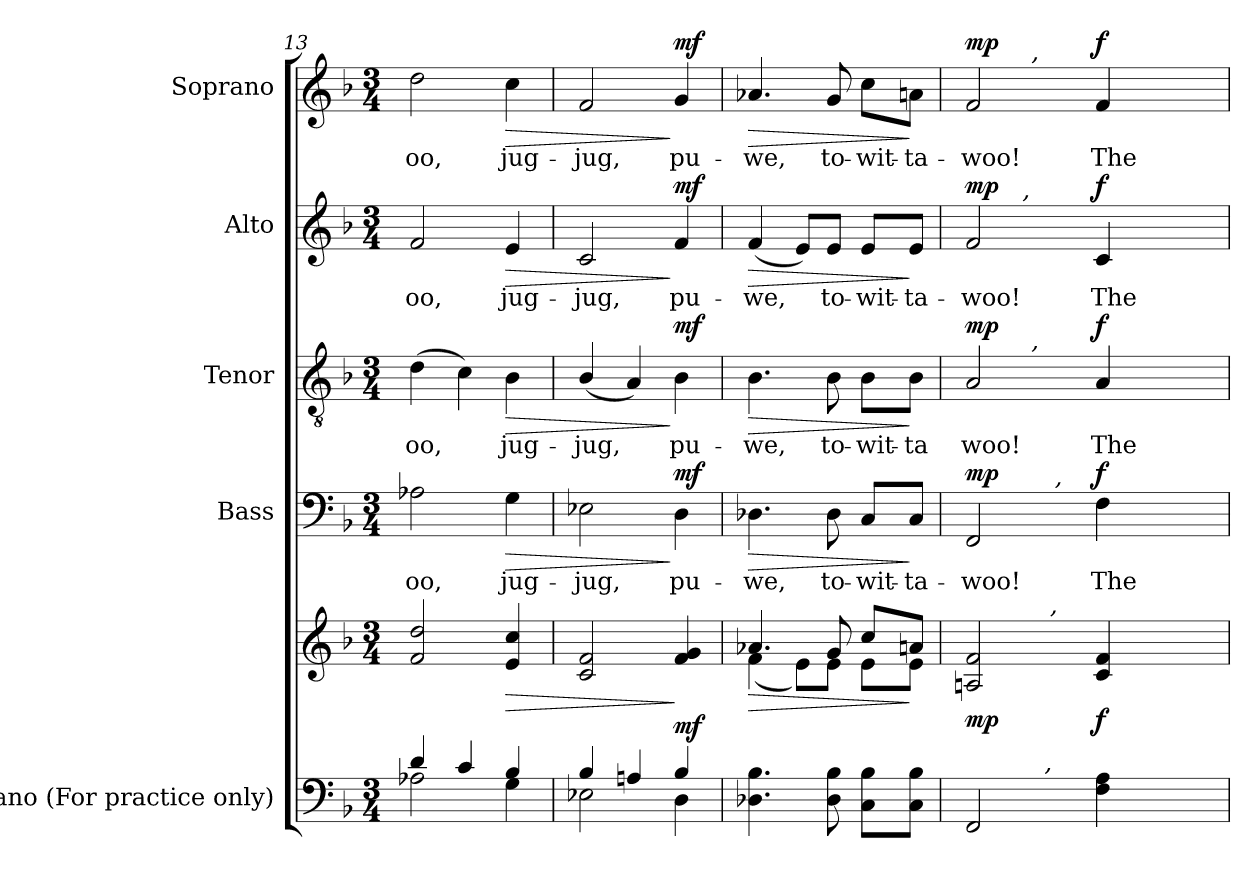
**kern	**kern	**dynam	**kern	**text	**dynam	**kern	**text	**dynam	**kern	**text	**dynam	**kern	**text	**dynam
*part5	*part5	*part5	*part4	*part4	*part4	*part3	*part3	*part3	*part2	*part2	*part2	*part1	*part1	*part1
*staff6	*staff5	*staff5/6	*staff4	*staff4	*staff4	*staff3	*staff3	*staff3	*staff2	*staff2	*staff2	*staff1	*staff1	*staff1
*I"Piano (For practice only)	*	*	*I"Bass	*	*	*I"Tenor	*	*	*I"Alto	*	*	*I"Soprano	*	*
*I'Pno.	*	*	*I'B.	*	*	*I'T.	*	*	*I'A.	*	*	*I'S.	*	*
!!LO:PB:g=z
*clefF4	*clefG2	*	*clefF4	*	*	*clefGv2	*	*	*clefG2	*	*	*clefG2	*	*
*	*	*	*	*	*	*ITrd7c12	*	*	*	*	*	*	*	*
*k[b-]	*k[b-]	*	*k[b-]	*	*	*k[b-]	*	*	*k[b-]	*	*	*k[b-]	*	*
*F:	*F:	*	*F:	*	*	*F:	*	*	*F:	*	*	*F:	*	*
*M3/4	*M3/4	*	*M3/4	*	*	*M3/4	*	*	*M3/4	*	*	*M3/4	*	*
=13	=13	=13	=13	=13	=13	=13	=13	=13	=13	=13	=13	=13	=13	=13
*^	*	*	*	*	*	*	*	*	*	*	*	*	*	*
!	!	!	!	!	!LO:LY:b:color=#000000	!	!	!	!	!	!	!	!	!	!
!	!	!	!	!	!	!	!	!LO:LY:b:color=#000000	!	!	!	!	!	!	!
!	!	!	!	!	!	!	!	!	!	!	!LO:LY:b:color=#000000	!	!	!	!
!	!	!	!	!	!	!	!	!	!	!	!	!	!	!LO:LY:b:color=#000000	!
4di/	2A-Xi\	2fi/ 2ddi	.	2A-Xi\	-oo,	.	(4Di\	-oo,	.	2fi/	-oo,	.	2ddi\	-oo,	.
4ci/	.	.	.	.	.	.	4Ci\)	.	.	.	.	.	.	.	.
!	!	!	!LO:HP:b	!	!	!	!	!	!	!	!	!	!	!	!
!	!	!	!	!	!LO:LY:b:color=#000000	!LO:HP:b	!	!	!	!	!	!	!	!	!
!	!	!	!	!	!	!	!	!LO:LY:b:color=#000000	!LO:HP:b	!	!	!	!	!	!
!	!	!	!	!	!	!	!	!	!	!	!LO:LY:b:color=#000000	!LO:HP:b	!	!	!
!	!	!	!	!	!	!	!	!	!	!	!	!	!	!LO:LY:b:color=#000000	!LO:HP:b
4B-i/	4Gi\	4ei/ 4cci	>	4Gi\	jug-	>	4BB-i\	jug-	>	4ei/	jug-	>	4cci\	jug-	>
=14	=14	=14	=14	=14	=14	=14	=14	=14	=14	=14	=14	=14	=14	=14	=14
!	!	!	!	!	!LO:LY:b:color=#000000	!	!	!	!	!	!	!	!	!	!
!	!	!	!	!	!	!	!	!LO:LY:b:color=#000000	!	!	!	!	!	!	!
!	!	!	!	!	!	!	!	!	!	!	!LO:LY:b:color=#000000	!	!	!	!
!	!	!	!	!	!	!	!	!	!	!	!	!	!	!LO:LY:b:color=#000000	!
4B-i/	2E-Xi\	2ci/ 2fi	.	2E-Xi\	-jug,	.	(4BB-i/	-jug,	.	2ci/	-jug,	.	2fi/	-jug,	.
4Ani/	.	.	.	.	.	.	4AAi/)	.	.	.	.	.	.	.	.
!	!	!	!	!	!LO:LY:b:color=#000000	!	!	!	!	!	!	!	!	!	!
!	!	!	!	!	!	!	!	!LO:LY:b:color=#000000	!	!	!	!	!	!	!
!	!	!	!	!	!	!	!	!	!	!	!LO:LY:b:color=#000000	!	!	!	!
!	!	!	!	!	!	!	!	!	!	!	!	!	!	!LO:LY:b:color=#000000	!
4B-i/	4Di\	4fi/ 4gi	] mf	4Di\	pu-	] mf	4BB-i\	pu-	] mf	4fi/	pu-	] mf	4gi/	pu-	] mf
=15	=15	=15	=15	=15	=15	=15	=15	=15	=15	=15	=15	=15	=15	=15	=15
*	*	*^	*	*	*	*	*	*	*	*	*	*	*	*	*
!	!	!	!	!LO:HP:b	!	!	!	!	!	!	!	!	!	!	!	!
*v	*v	*	*	*	*	*	*	*	*	*	*	*	*	*	*	*
*^	*	*	*	*	*	*	*	*	*	*	*	*	*	*	*
!	!	!	!	!	!	!LO:LY:b:color=#000000	!LO:HP:b	!	!	!	!	!	!	!	!	!
*v	*v	*	*	*	*	*	*	*	*	*	*	*	*	*	*	*
*^	*	*	*	*	*	*	*	*	*	*	*	*	*	*	*
!	!	!	!	!	!	!	!	!	!LO:LY:b:color=#000000	!LO:HP:b	!	!	!	!	!	!
*v	*v	*	*	*	*	*	*	*	*	*	*	*	*	*	*	*
*^	*	*	*	*	*	*	*	*	*	*	*	*	*	*	*
!	!	!	!	!	!	!	!	!	!	!	!	!LO:LY:b:color=#000000	!LO:HP:b	!	!	!
*v	*v	*	*	*	*	*	*	*	*	*	*	*	*	*	*	*
*^	*	*	*	*	*	*	*	*	*	*	*	*	*	*	*
!	!	!	!	!	!	!	!	!	!	!	!	!	!	!	!LO:LY:b:color=#000000	!LO:HP:b
*v	*v	*	*	*	*	*	*	*	*	*	*	*	*	*	*	*
4.D-Xi\ 4.B-i	4.a-Xi/	(4fi\	>	4.D-Xi\	-we,	>	4.BB-i\	-we,	>	(4fi/	-we,	>	4.a-Xi/	-we,	>
.	.	8ei\L)	.	.	.	.	.	.	.	8ei/L)	.	.	.	.	.
!	!	!	!	!	!LO:LY:b:color=#000000	!	!	!	!	!	!	!	!	!	!
!	!	!	!	!	!	!	!	!LO:LY:b:color=#000000	!	!	!	!	!	!	!
!	!	!	!	!	!	!	!	!	!	!	!LO:LY:b:color=#000000	!	!	!	!
!	!	!	!	!	!	!	!	!	!	!	!	!	!	!LO:LY:b:color=#000000	!
8D-i\ 8B-i	8gi/	8ei\J	.	8D-i\	to-	.	8BB-i\	to-	.	8ei/J	to-	.	8gi/	to-	.
!	!	!	!	!	!LO:LY:b:color=#000000	!	!	!	!	!	!	!	!	!	!
!	!	!	!	!	!	!	!	!LO:LY:b:color=#000000	!	!	!	!	!	!	!
!	!	!	!	!	!	!	!	!	!	!	!LO:LY:b:color=#000000	!	!	!	!
!	!	!	!	!	!	!	!	!	!	!	!	!	!	!LO:LY:b:color=#000000	!
8Ci\ 8B-iL	8cci/L	8ei\L	.	8Ci/L	-wit-	.	8BB-i\L	-wit-	.	8ei/L	-wit-	.	8cci\L	-wit-	.
!	!	!	!	!	!LO:LY:b:color=#000000	!	!	!	!	!	!	!	!	!	!
!	!	!	!	!	!	!	!	!LO:LY:b:color=#000000	!	!	!	!	!	!	!
!	!	!	!	!	!	!	!	!	!	!	!LO:LY:b:color=#000000	!	!	!	!
!	!	!	!	!	!	!	!	!	!	!	!	!	!	!LO:LY:b:color=#000000	!
8Ci\ 8B-iJ	8ani/J	8ei\J	]	8Ci/J	-ta-	]	8BB-i\J	-ta	]	8ei/J	-ta-	]	8ani\J	-ta-	]
=16	=16	=16	=16	=16	=16	=16	=16	=16	=16	=16	=16	=16	=16	=16	=16
!	!	!	!	!	!LO:LY:b:color=#000000	!	!	!	!	!	!	!	!	!	!
!	!	!	!	!	!	!	!	!LO:LY:b:color=#000000	!	!	!	!	!	!	!
!	!	!	!	!	!	!	!	!	!	!	!LO:LY:b:color=#000000	!	!	!	!
!	!	!	!	!	!	!	!	!	!	!	!	!	!	!LO:LY:b:color=#000000	!
*^	*	*	*	*^	*	*	*^	*	*	*^	*	*	*^	*	*
2FFi/	4ryy	2Ani/ 2fi	4ryy	mp	2FFi/	4ryy	-woo!	mp	2AAi/	4ryy	woo!	mp	2fi/	4ryy	-woo!	mp	2fi/	4ryy	-woo!	mp
.	32ryy	.	32.ryy	.	.	32ryy	.	.	.	64ryy	.	.	.	128ryy	.	.	.	64ryy	.	.
.	.	.	.	.	.	.	.	.	.	.	.	.	.	512.ryy	.	.	.	.	.	.
!	!	!	!	!	!	!	!	!	!	!	!	!	!	!LO:TX:a:i:t=,	!	!	!	!	!	!
.	.	.	.	.	.	.	.	.	.	.	.	.	.	4ryy	.	.	.	.	.	.
.	.	.	.	.	.	.	.	.	.	256.ryy	.	.	.	.	.	.	.	256.ryy	.	.
!	!	!	!	!	!	!	!	!	!	!	!	!	!	!	!	!	!	!LO:TX:a:i:t=,	!	!
!	!	!	!	!	!	!	!	!	!	!LO:TX:a:i:t=,	!	!	!	!	!	!	!	!	!	!
.	.	.	.	.	.	.	.	.	.	4ryy	.	.	.	.	.	.	.	4ryy	.	.
.	128ryy	.	.	.	.	64ryy	.	.	.	.	.	.	.	.	.	.	.	.	.	.
.	1024ryy	.	.	.	.	.	.	.	.	.	.	.	.	.	.	.	.	.	.	.
!	!LO:TX:a:i:t=,	!	!	!	!	!	!	!	!	!	!	!	!	!	!	!	!	!	!	!
.	4ryy	.	.	.	.	.	.	.	.	.	.	.	.	.	.	.	.	.	.	.
!	!	!	!LO:TX:a:i:t=,	!	!	!	!	!	!	!	!	!	!	!	!	!	!	!	!	!
.	.	.	4ryy	.	.	256.ryy	.	.	.	.	.	.	.	.	.	.	.	.	.	.
!	!	!	!	!	!	!LO:TX:a:i:t=,	!	!	!	!	!	!	!	!	!	!	!	!	!	!
.	.	.	.	.	.	4ryy	.	.	.	.	.	.	.	.	.	.	.	.	.	.
!	!	!	!	!	!	!	!LO:LY:b:color=#000000	!	!	!	!	!	!	!	!	!	!	!	!	!
!	!	!	!	!	!	!	!	!	!	!	!LO:LY:b:color=#000000	!	!	!	!	!	!	!	!	!
!	!	!	!	!	!	!	!	!	!	!	!	!	!	!	!LO:LY:b:color=#000000	!	!	!	!	!
!	!	!	!	!	!	!	!	!	!	!	!	!	!	!	!	!	!	!	!LO:LY:b:color=#000000	!
4Fi\ 4Ai	.	4ci/ 4fi	.	f	4Fi\	.	The	f	4AAi/	.	The	f	4ci/	.	The	f	4fi/	.	The	f
.	.	.	.	.	.	.	.	.	.	.	.	.	.	8ryy	.	.	.	.	.	.
.	.	.	.	.	.	.	.	.	.	8ryy	.	.	.	.	.	.	.	8ryy	.	.
.	8ryy	.	.	.	.	.	.	.	.	.	.	.	.	.	.	.	.	.	.	.
.	.	.	8ryy	.	.	.	.	.	.	.	.	.	.	.	.	.	.	.	.	.
.	.	.	.	.	.	8ryy	.	.	.	.	.	.	.	.	.	.	.	.	.	.
.	.	.	.	.	.	.	.	.	.	.	.	.	.	16ryy	.	.	.	.	.	.
.	.	.	.	.	.	.	.	.	.	16ryy	.	.	.	.	.	.	.	16ryy	.	.
.	16ryy	.	.	.	.	.	.	.	.	.	.	.	.	.	.	.	.	.	.	.
.	.	.	16ryy	.	.	.	.	.	.	.	.	.	.	.	.	.	.	.	.	.
.	.	.	.	.	.	16ryy	.	.	.	.	.	.	.	.	.	.	.	.	.	.
.	.	.	.	.	.	.	.	.	.	.	.	.	.	32ryy	.	.	.	.	.	.
.	.	.	.	.	.	.	.	.	.	32ryy	.	.	.	.	.	.	.	32ryy	.	.
.	64ryy	.	.	.	.	.	.	.	.	.	.	.	.	.	.	.	.	.	.	.
.	.	.	.	.	.	.	.	.	.	.	.	.	.	64ryy	.	.	.	.	.	.
.	.	.	64ryy	.	.	.	.	.	.	.	.	.	.	.	.	.	.	.	.	.
.	.	.	.	.	.	128ryy	.	.	.	128ryy	.	.	.	.	.	.	.	128ryy	.	.
.	256..ryy	.	.	.	.	.	.	.	.	.	.	.	.	.	.	.	.	.	.	.
.	.	.	.	.	.	.	.	.	.	.	.	.	.	256ryy	.	.	.	.	.	.
.	.	.	.	.	.	512ryy	.	.	.	512ryy	.	.	.	.	.	.	.	512ryy	.	.
.	.	.	.	.	.	.	.	.	.	.	.	.	.	1024ryy	.	.	.	.	.	.
*v	*v	*	*	*	*v	*v	*	*	*v	*v	*	*	*v	*v	*	*	*v	*v	*	*
*	*v	*v	*	*	*	*	*	*	*	*	*	*	*	*	*
=	=	=	=	=	=	=	=	=	=	=	=	=	=	=
*-	*-	*-	*-	*-	*-	*-	*-	*-	*-	*-	*-	*-	*-	*-
